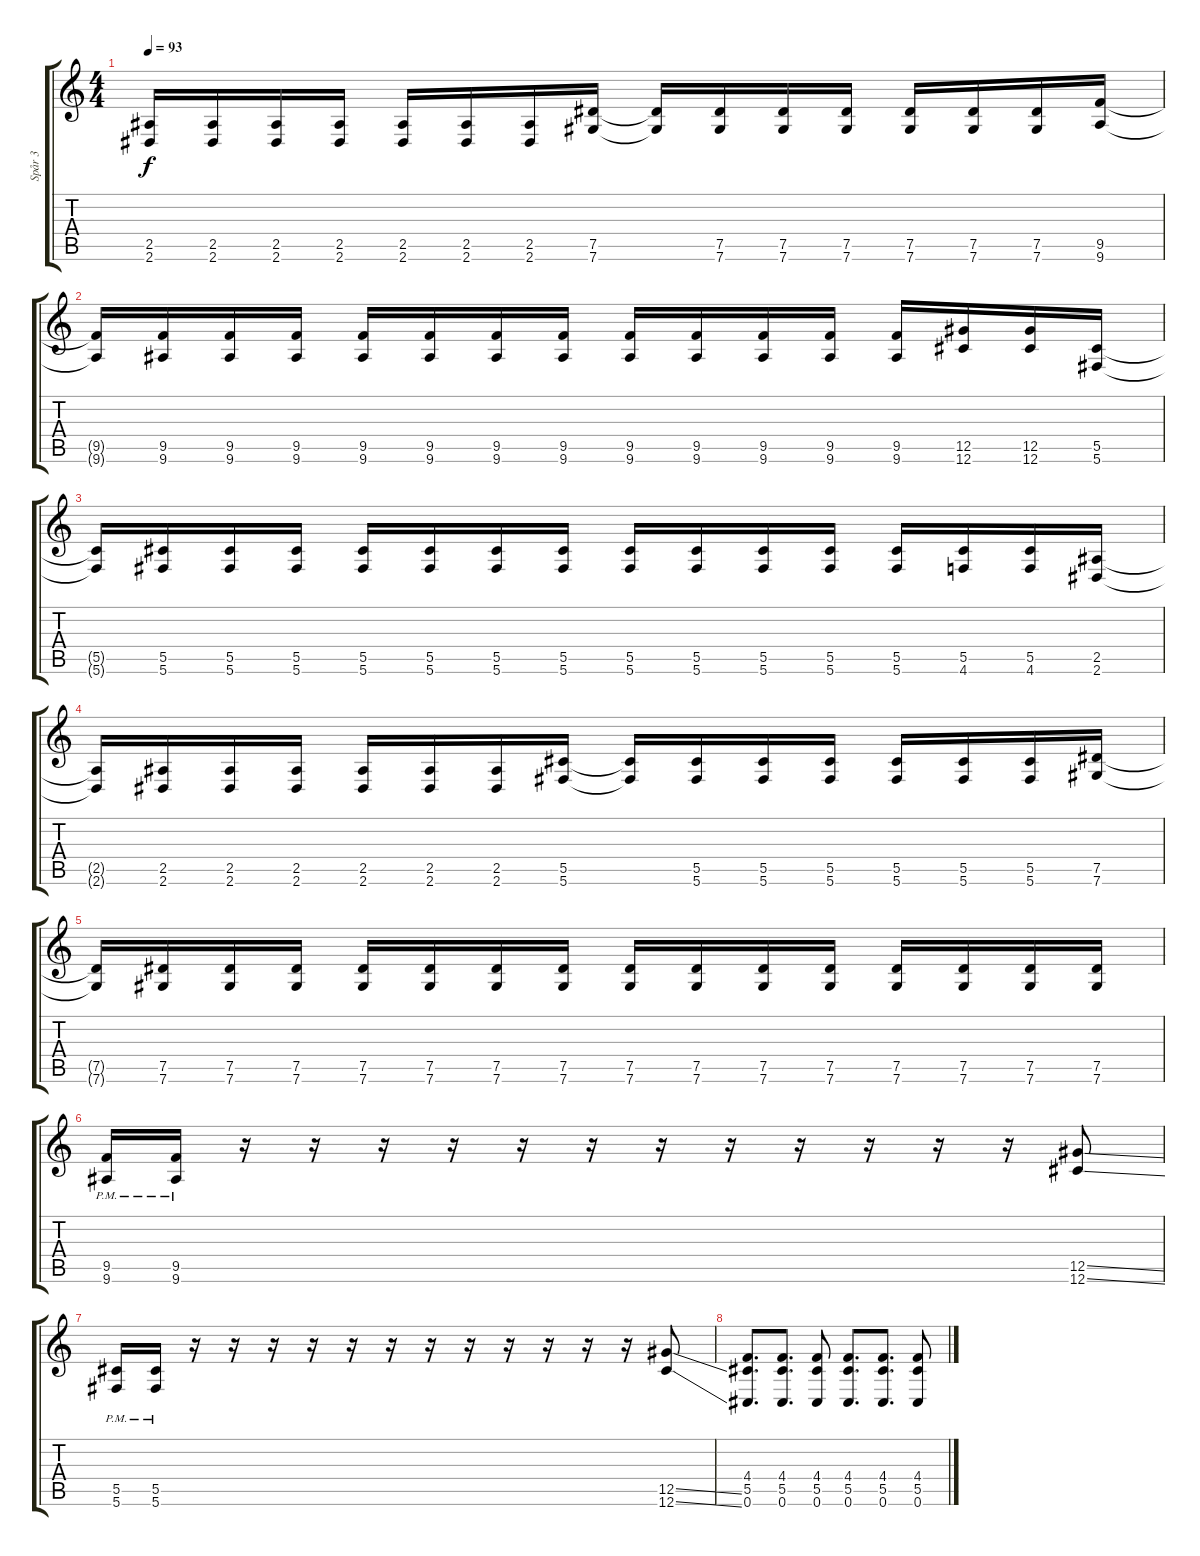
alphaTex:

\track ("Spår 3" "Spår 3") {instrument distortionguitar}
\staff {score tabs}
\tuning (Eb4 Bb3 Gb3 Db3 Ab2 Db2) {hide}
\ts (4 4)
\tempo 93
\clef g2
\ks c
(2.5{t} 2.6{t}).16{dy f} (2.5 2.6).16 (2.5 2.6).16 (2.5 2.6).16 (2.5 2.6).16 (2.5 2.6).16 (2.5 2.6).16 (7.5 7.6).16 (7.5{t} 7.6{t}).16 (7.5 7.6).16 (7.5 7.6).16 (7.5 7.6).16 (7.5 7.6).16 (7.5 7.6).16 (7.5 7.6).16 (9.5 9.6).16 |
(9.5{t} 9.6{t}).16 (9.5 9.6).16 (9.5 9.6).16 (9.5 9.6).16 (9.5 9.6).16 (9.5 9.6).16 (9.5 9.6).16 (9.5 9.6).16 (9.5 9.6).16 (9.5 9.6).16 (9.5 9.6).16 (9.5 9.6).16 (9.5 9.6).16 (12.5 12.6).16 (12.5 12.6).16 (5.5 5.6).16 |
(5.5{t} 5.6{t}).16 (5.5 5.6).16 (5.5 5.6).16 (5.5 5.6).16 (5.5 5.6).16 (5.5 5.6).16 (5.5 5.6).16 (5.5 5.6).16 (5.5 5.6).16 (5.5 5.6).16 (5.5 5.6).16 (5.5 5.6).16 (5.5 5.6).16 (5.5 4.6).16 (5.5 4.6).16 (2.5 2.6).16 |
(2.5{t} 2.6{t}).16 (2.5 2.6).16 (2.5 2.6).16 (2.5 2.6).16 (2.5 2.6).16 (2.5 2.6).16 (2.5 2.6).16 (5.5 5.6).16 (5.5{t} 5.6{t}).16 (5.5 5.6).16 (5.5 5.6).16 (5.5 5.6).16 (5.5 5.6).16 (5.5 5.6).16 (5.5 5.6).16 (7.5 7.6).16 |
(7.5{t} 7.6{t}).16 (7.5 7.6).16 (7.5 7.6).16 (7.5 7.6).16 (7.5 7.6).16 (7.5 7.6).16 (7.5 7.6).16 (7.5 7.6).16 (7.5 7.6).16 (7.5 7.6).16 (7.5 7.6).16 (7.5 7.6).16 (7.5 7.6).16 (7.5 7.6).16 (7.5 7.6).16 (7.5 7.6).16 |
(9.5{pm} 9.6{pm}).16 (9.5{pm} 9.6{pm}).16 r.16 r.16 r.16 r.16 r.16 r.16 r.16 r.16 r.16 r.16 r.16 r.16 (12.5{ss} 12.6{ss}).8 |
(5.5{pm} 5.6{pm}).16 (5.5{pm} 5.6{pm}).16 r.16 r.16 r.16 r.16 r.16 r.16 r.16 r.16 r.16 r.16 r.16 r.16 (12.5{ss} 12.6{ss}).8 |
(4.4 5.5 0.6).8{d} (4.4 5.5 0.6).8{d} (4.4 5.5 0.6).8 (4.4 5.5 0.6).8{d} (4.4 5.5 0.6).8{d} (4.4 5.5 0.6).8
